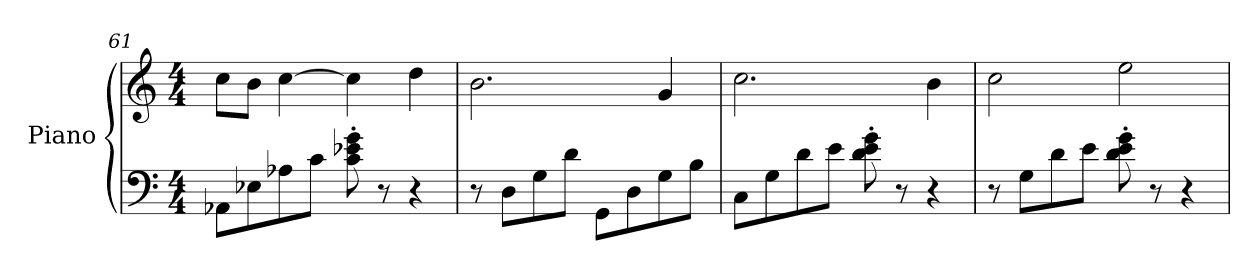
**kern	**kern
*part1	*part1
*staff2	*staff1
*I"Piano	*
*I'Pno.	*
*clefF4	*clefG2
*k[]	*k[]
*M4/4	*M4/4
=61	=61
8AA-X\L	8cc\L
8E-X\	8b\J
8A-X\	[4cc\
8c\J	.
8c\' 8e-X\' 8g\'	4cc\]
8r	.
4r	4dd\
=62	=62
8r	2.b\
8D\L	.
8G\	.
8d\J	.
8GG\L	.
8D\	.
8G\	4g/
8B\J	.
!!LO:PB:g=z
=63	=63
8C\L	2.cc\
8G\	.
8d\	.
8e\J	.
8d\' 8e\' 8g\'	.
8r	.
4r	4b\
=64	=64
8r	2cc\
8G\L	.
8d\	.
8e\J	.
8d\' 8e\' 8g\'	2ee\
8r	.
4r	.
=	=
*-	*-
